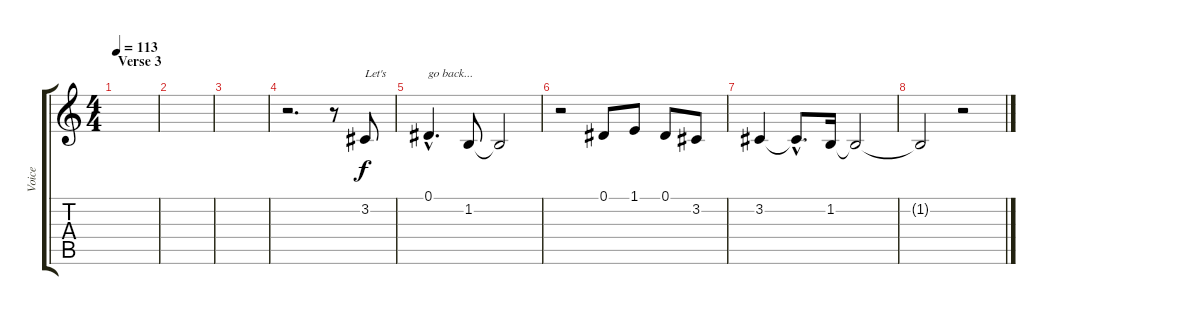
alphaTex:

\track ("Voice" "Voice") {instrument flute}
\staff {score tabs}
\tuning (Eb4 Bb3 Gb3 Db3 Ab2 Eb2) {hide}
\ts (4 4)
\section ("" "Verse 3")
\tempo 113
\clef g2
\ks c
|
|
|
r.2{d} r.8 3.2.8{txt "Let's"} |
0.1{hac}.4{d txt "go back..."} 1.2.8 1.2{t}.2 |
r.2 0.1.8 1.1.8 0.1.8 3.2.8 |
3.2.4 3.2{hac t}.8{d} 1.2.16 1.2{t}.2 |
1.2{t}.2 r.2
